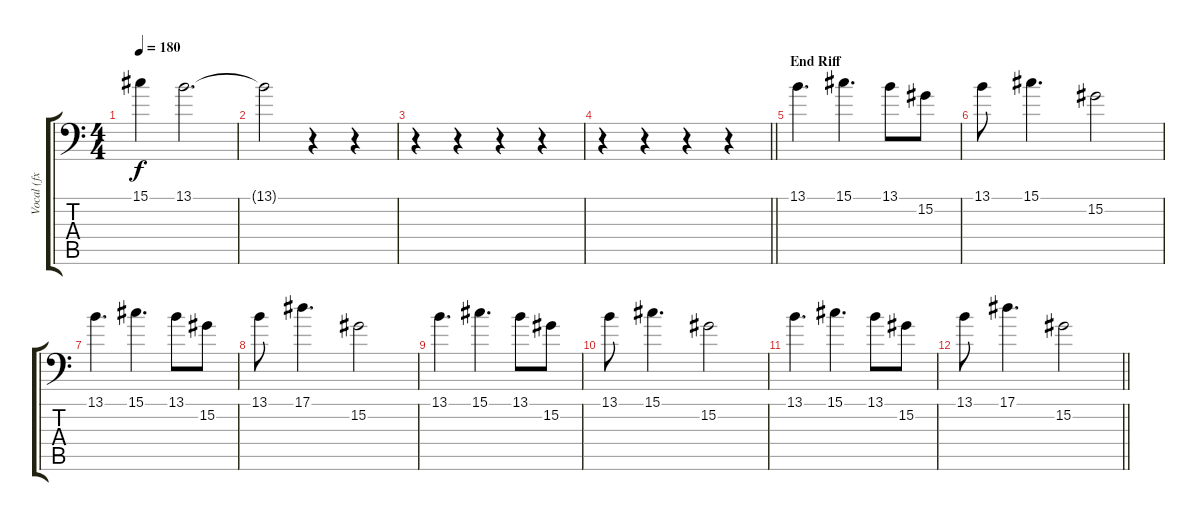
\track ("Vocal (fx vocal)" "Vocal (fx ") {instrument pad4choir}
\staff {score tabs}
\tuning (Bb3 F3 Db3 Ab2 Eb2 Ab1) {hide}
\ts (4 4)
\tempo 180
\clef f4
\ks c
15.1{t}.4{dy f} 13.1.2{d} |
13.1{t}.2 r.4 r.4 |
r.4 r.4 r.4 r.4 |
\barLineRight lightlight
r.4 r.4 r.4 r.4 |
\section ("" "End Riff")
13.1.4{d volume 8} 15.1.4{d} 13.1.8 15.2.8 |
13.1.8 15.1.4{d} 15.2.2 |
13.1.4{d} 15.1.4{d} 13.1.8 15.2.8 |
13.1.8 17.1.4{d} 15.2.2 |
13.1.4{d} 15.1.4{d} 13.1.8 15.2.8 |
13.1.8 15.1.4{d} 15.2.2 |
13.1.4{d} 15.1.4{d} 13.1.8 15.2.8 |
\barLineRight lightlight
13.1.8 17.1.4{d} 15.2.2
